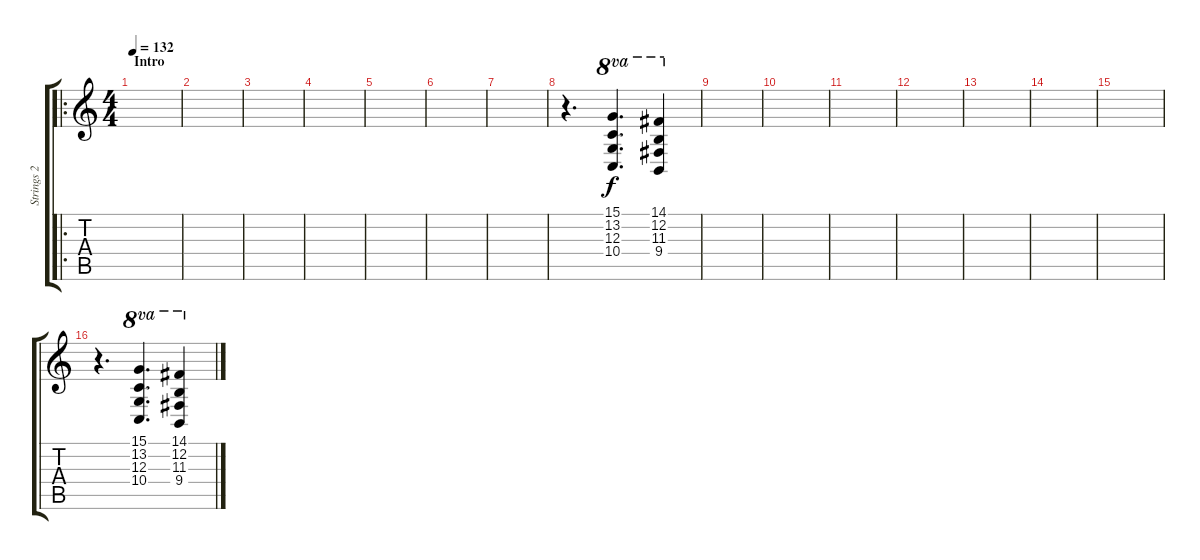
\track ("Strings 2" "Strings 2") {instrument stringensemble1}
\staff {score tabs}
\tuning (E4 B3 G3 D3 A2 E2) {hide}
\ro
\ts (4 4)
\section ("" "Intro")
\tempo 132
\clef g2
\ks c
|
|
|
|
|
|
|
r.4{d} (15.1 13.2 12.3 10.4).4{d ot 8va} (14.1 12.2 11.3 9.4).4{ot 8va} |
|
|
|
|
|
|
|
r.4{d} (15.1 13.2 12.3 10.4).4{d ot 8va} (14.1 12.2 11.3 9.4).4{ot 8va}
